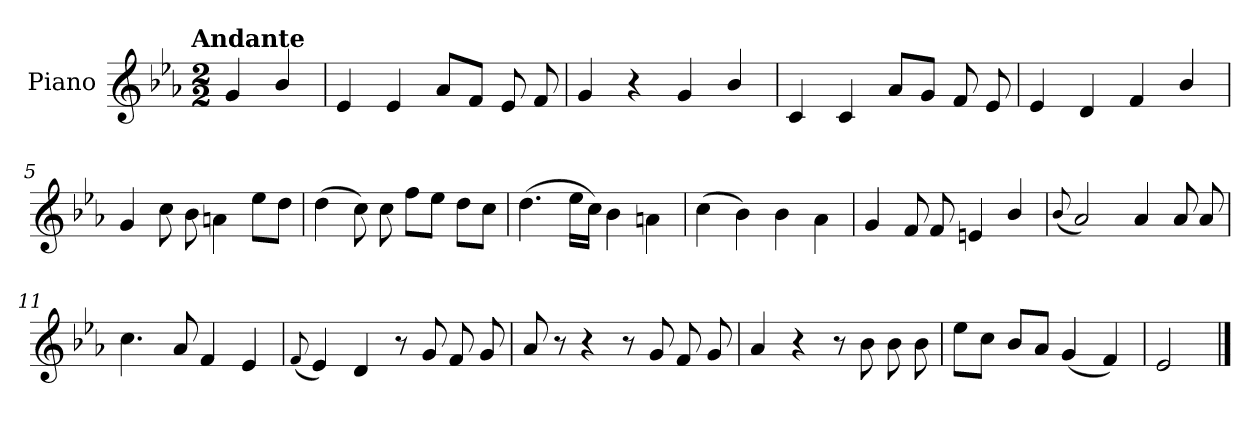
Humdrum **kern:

**kern
*part1
*staff1
*I"Piano
*I'Pno.
*clefG2
*k[b-e-a-]
!!LO:TX:omd:t=Andante
*M2/2
*MM92
=
4g/
4b-/
=1
4e-/
4e-/
8a-/L
8f/J
8e-/
8f/
=2
4g/
4r
4g/
4b-/
=3
4c/
4c/
8a-/L
8g/J
8f/
8e-/
=4
4e-/
4d/
4f/
4b-/
!!LO:LB:g=z
=5
4g/
8cc\
8b-\
4an\
8ee-\L
8dd\J
=6
(>4dd\
8cc\)
8cc\
8ff\L
8ee-\J
8dd\L
8cc\J
=7
(>4.dd\
16ee-\LL
16cc\JJ)
4b-\
4an\
=8
(>4cc\
4b-\)
4b-\
4a-\
!!LO:LB:g=z
=9
4g/
8f/
8f/
4en/
4b-/
=10
(<8qqb-/
2a-/)
4a-/
8a-/
8a-/
=11
4.cc\
8a-/
4f/
4e-/
=12
(<8qqf/
4e-/)
4d/
8r
8g/
8f/
8g/
!!LO:LB:g=z
=13
8a-/
8r
4r
8r
8g/
8f/
8g/
=14
4a-/
4r
8r
8b-\
8b-\
8b-\
=15
8ee-\L
8cc\J
8b-/L
8a-/J
(<4g/
4f/)
=16
2e-/
==
*-
